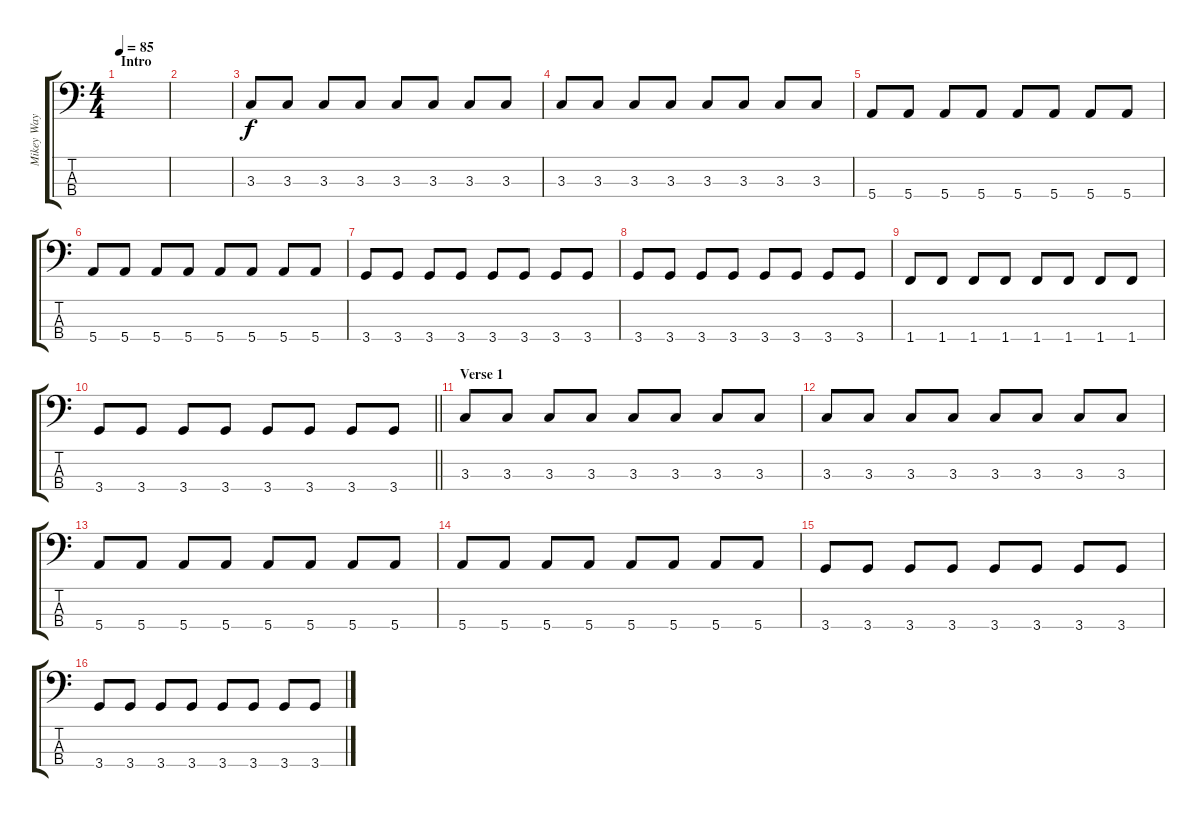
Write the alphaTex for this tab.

\track ("Mikey Way (Bass Guitar)" "Mikey Way ") {instrument electricbassfinger}
\staff {score tabs}
\tuning (G2 D2 A1 E1) {hide}
\ts (4 4)
\section ("" "Intro")
\tempo 85
\clef f4
\ks c
|
|
3.3.8 3.3.8 3.3.8 3.3.8 3.3.8 3.3.8 3.3.8 3.3.8 |
3.3.8 3.3.8 3.3.8 3.3.8 3.3.8 3.3.8 3.3.8 3.3.8 |
5.4.8 5.4.8 5.4.8 5.4.8 5.4.8 5.4.8 5.4.8 5.4.8 |
5.4.8 5.4.8 5.4.8 5.4.8 5.4.8 5.4.8 5.4.8 5.4.8 |
3.4.8 3.4.8 3.4.8 3.4.8 3.4.8 3.4.8 3.4.8 3.4.8 |
3.4.8 3.4.8 3.4.8 3.4.8 3.4.8 3.4.8 3.4.8 3.4.8 |
1.4.8 1.4.8 1.4.8 1.4.8 1.4.8 1.4.8 1.4.8 1.4.8 |
\barLineRight lightlight
3.4.8 3.4.8 3.4.8 3.4.8 3.4.8 3.4.8 3.4.8 3.4.8 |
\section ("" "Verse 1")
3.3.8 3.3.8 3.3.8 3.3.8 3.3.8 3.3.8 3.3.8 3.3.8 |
3.3.8 3.3.8 3.3.8 3.3.8 3.3.8 3.3.8 3.3.8 3.3.8 |
5.4.8 5.4.8 5.4.8 5.4.8 5.4.8 5.4.8 5.4.8 5.4.8 |
5.4.8 5.4.8 5.4.8 5.4.8 5.4.8 5.4.8 5.4.8 5.4.8 |
3.4.8 3.4.8 3.4.8 3.4.8 3.4.8 3.4.8 3.4.8 3.4.8 |
3.4.8 3.4.8 3.4.8 3.4.8 3.4.8 3.4.8 3.4.8 3.4.8
